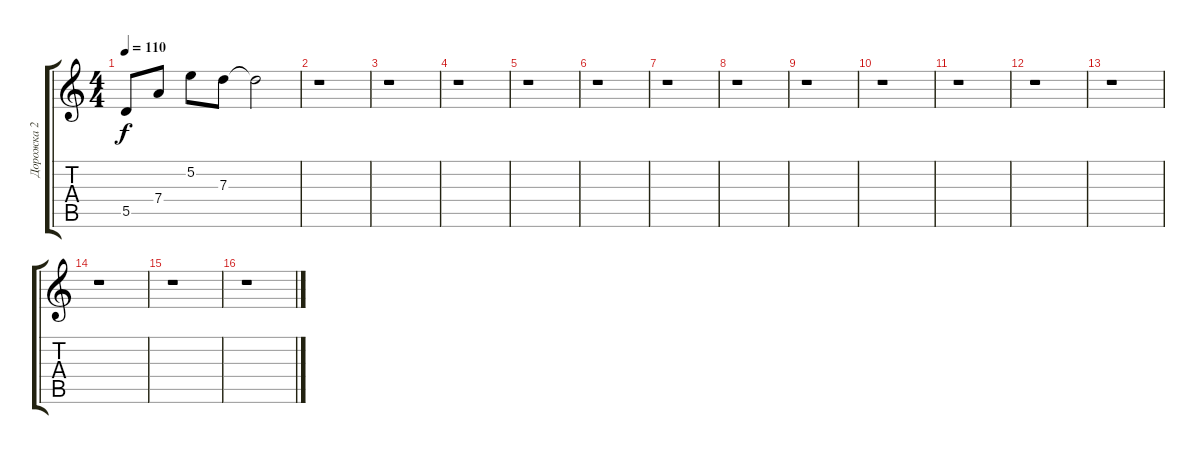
\track ("Дорожка 2" "Дорожка 2") {instrument electricguitarclean}
\staff {score tabs}
\tuning (E4 B3 G3 D3 A2 E2) {hide}
\ts (4 4)
\tempo 110
\clef g2
\ks c
5.5.8{dy f} 7.4.8 5.2.8 7.3.8 7.3{t}.2 |
r.1 |
r.1 |
r.1 |
r.1 |
r.1 |
r.1 |
r.1 |
r.1 |
r.1 |
r.1 |
r.1 |
r.1 |
r.1 |
r.1 |
r.1
